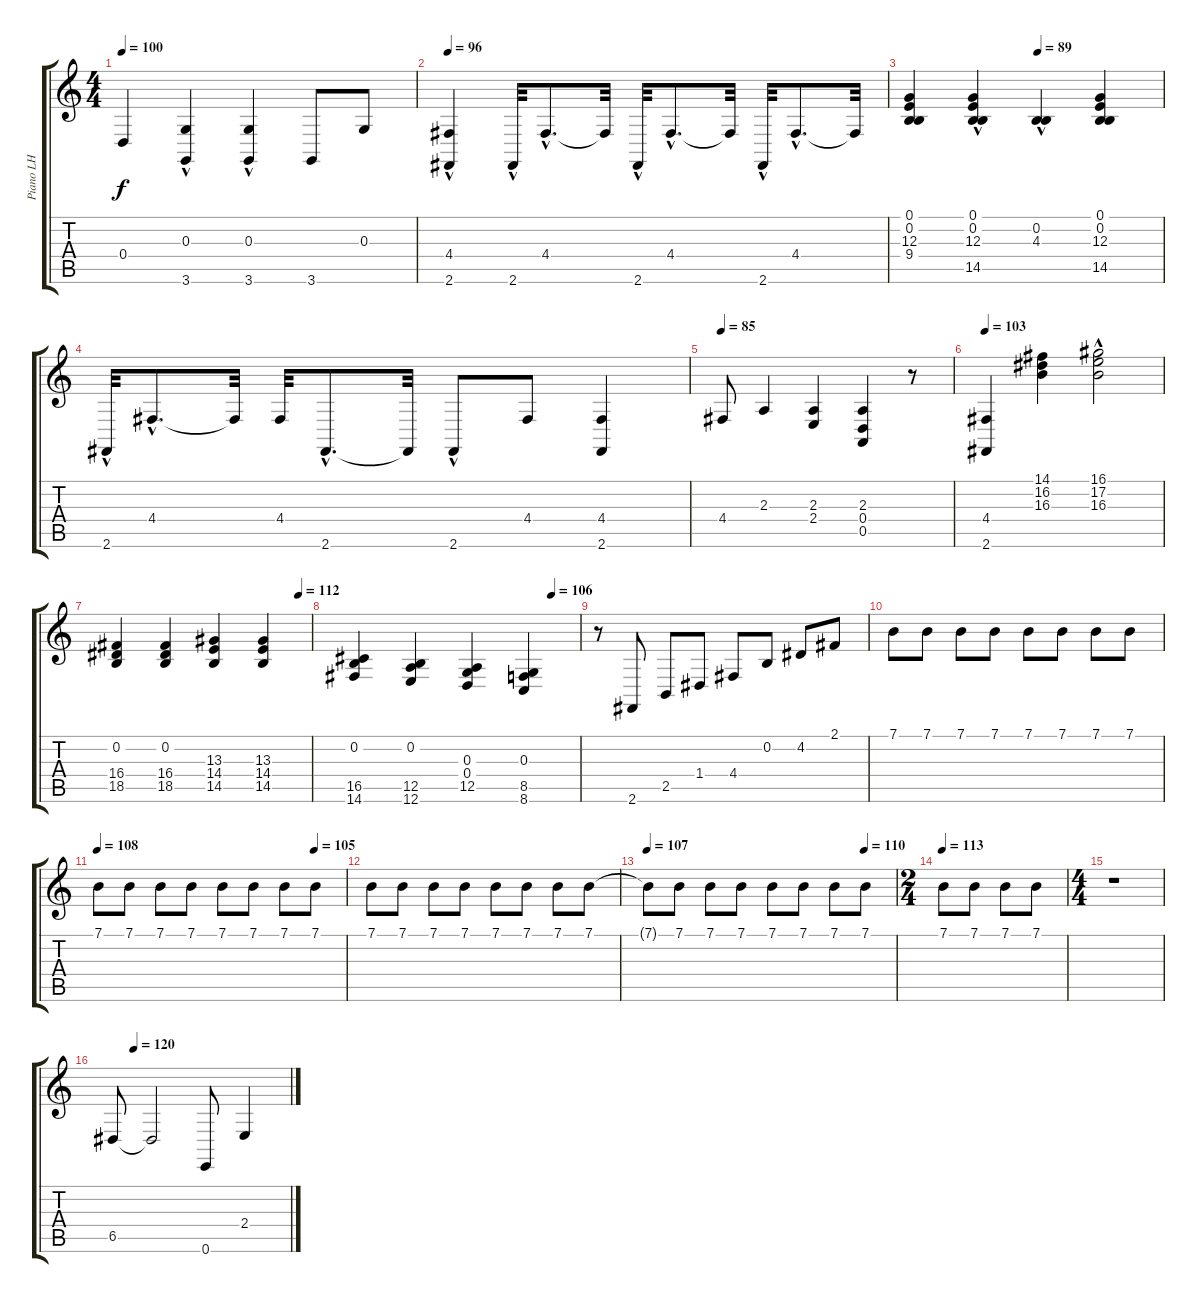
\track ("Piano LH" "Piano LH") {instrument acousticgrandpiano}
\staff {score tabs}
\tuning (E4 B3 G3 D3 A2 E2) {hide}
\ts (4 4)
\tempo 100
\clef g2
\ks c
0.4.4{dy f} (0.3 3.6{hac}).4 (0.3 3.6{hac}).4 3.6.8 0.3.8 |
\tempo 96
(4.4 2.6{hac}).4 2.6{hac}.32 4.4{hac}.8{d} 4.4{t}.32 2.6{hac}.32 4.4{hac}.8{d} 4.4{t}.32 2.6{hac}.32 4.4{hac}.8{d} 4.4{t}.32 |
\tempo (89 0.5)
(0.1 0.2 12.3 9.4).4 (0.1 0.2 12.3 14.5{hac}).4 (0.2 4.3{hac}).4 (0.1 0.2 12.3 14.5).4 |
2.6{hac}.32 4.4{hac}.8{d} 4.4{t}.32 4.4.32 2.6{hac}.8{d} 2.6{t}.32 2.6{hac}.8 4.4.8 (4.4 2.6).4 |
\tempo 85
4.4.8 2.3.4 (2.3 2.4).4 (2.3 0.4 0.5).4 r.8 |
\tempo 103
(4.4 2.6).4 (14.1 16.2 16.3).4 (16.1 17.2 16.3{hac}).2 |
\tempo (112 0.9375)
(0.2 16.4 18.5).4 (0.2 16.4 18.5).4 (13.3 14.4 14.5).4 (13.3 14.4 14.5).4 |
\tempo (106 0.875)
(0.2 16.5 14.6).4 (0.2 12.5 12.6).4 (0.3 0.4 12.5).4 (0.3 8.5 8.6).4 |
r.8 2.6.8 2.5.8 1.4.8 4.4.8 0.2.8 4.2.8 2.1.8 |
7.1.8 7.1.8 7.1.8 7.1.8 7.1.8 7.1.8 7.1.8 7.1.8 |
\tempo 108
\tempo (105 0.875)
7.1.8 7.1.8 7.1.8 7.1.8 7.1.8 7.1.8 7.1.8 7.1.8 |
7.1.8 7.1.8 7.1.8 7.1.8 7.1.8 7.1.8 7.1.8 7.1.8 |
\tempo 107
\tempo (110 0.875)
7.1{t}.8 7.1.8 7.1.8 7.1.8 7.1.8 7.1.8 7.1.8 7.1.8 |
\ts (2 4)
\tempo 113
7.1.8 7.1.8 7.1.8 7.1.8 |
\ts (4 4)
r.1 |
\tempo (120 0.125)
6.5.8 6.5{t}.2 0.6.8 2.4.4
